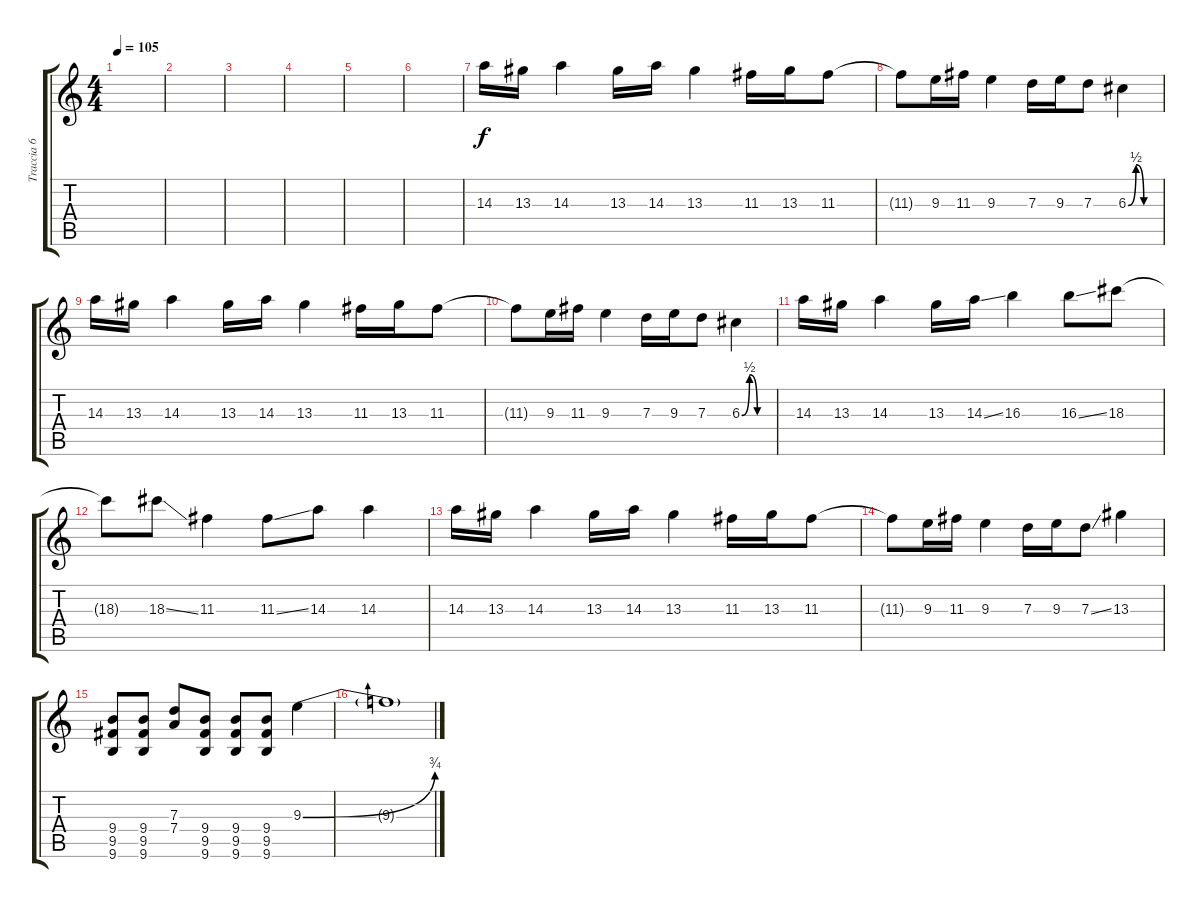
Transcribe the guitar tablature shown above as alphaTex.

\track ("Traccia 6" "Traccia 6") {instrument overdrivenguitar}
\staff {score tabs}
\tuning (E4 A3 G3 D3 A2 D2) {hide}
\ts (4 4)
\tempo 105
\clef g2
\ks c
|
|
|
|
|
|
14.3.16 13.3.16 14.3.4 13.3.16 14.3.16 13.3.4 11.3.16 13.3.16 11.3.8 |
11.3{t}.8 9.3.16 11.3.16 9.3.4 7.3.16 9.3.16 7.3.8 6.3{be (custom 0 0 15 2 30 0 60 0)}.4 |
14.3.16 13.3.16 14.3.4 13.3.16 14.3.16 13.3.4 11.3.16 13.3.16 11.3.8 |
11.3{t}.8 9.3.16 11.3.16 9.3.4 7.3.16 9.3.16 7.3.8 6.3{be (custom 0 0 15 2 30 0 60 0)}.4 |
14.3.16 13.3.16 14.3.4 13.3.16 14.3{ss}.16 16.3.4 16.3{ss}.8 18.3.8 |
18.3{t}.8 18.3{ss}.8 11.3.4 11.3{ss}.8 14.3.8 14.3.4 |
14.3.16 13.3.16 14.3.4 13.3.16 14.3.16 13.3.4 11.3.16 13.3.16 11.3.8 |
11.3{t}.8 9.3.16 11.3.16 9.3.4 7.3.16 9.3.16 7.3{ss}.8 13.3.4 |
(9.4 9.5 9.6).8 (9.4 9.5 9.6).8 (7.3 7.4).8 (9.4 9.5 9.6).8 (9.4 9.5 9.6).8 (9.4 9.5 9.6).8 9.3{be (bend 0 0 60 3)}.4 |
9.3{t}.1
